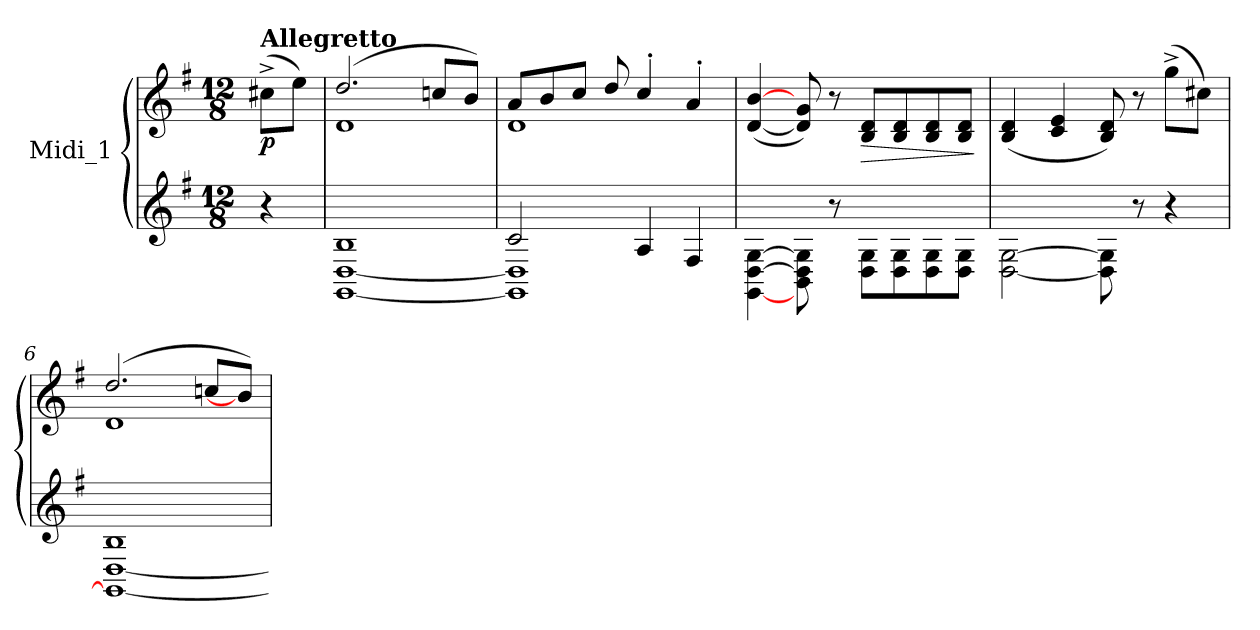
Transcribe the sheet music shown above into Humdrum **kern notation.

**kern	**kern	**dynam
*part1	*part1	*part1
*staff2	*staff1	*staff1/2
*I"Midi_1	*	*
*clefG2	*clefG2	*
*k[f#]	*k[f#]	*
*G:	*G:	*
*M12/8	*M12/8	*
=1	=1	=1
*^	*^	*
!	!	!LO:TX:a:B:t=Allegretto	!	!
!	!	!	!	!LO:DY:b
4r	4ryy	(>8cc#X^\L	4ryy	p
.	.	8ee\J)	.	.
=2	=2	=2	=2	=2
1B	[1GG [1D	(>2.dd/	1d	.
.	.	8ccni/L	.	.
.	.	8b/J)	.	.
=3	=3	=3	=3	=3
2c/	1GG] 1D]	8a/L	1d	.
.	.	8b/	.	.
.	.	8cc/J	.	.
.	.	8dd/	.	.
4A/	.	4cc'/	.	.
4F#/	.	4a'/	.	.
=4	=4	=4	=4	=4
[4GG\ [4D\ [4G\	2ryy	([4d/ [4b/	2ryy	.
8BB\ 8D\] 8G\]	.	8d/] 8g/)	.	.
8r	.	8r	.	.
!	!	!	!	!LO:HP:b
8D\ 8G\L	2ryy	8B/ 8d/L	2ryy	>
8D\ 8G\	.	8B/ 8d/	.	.
8D\ 8G\	.	8B/ 8d/	.	.
8D\ 8G\J	.	8B/ 8d/J	.	.
*v	*v	*	*	*
*	*v	*v	*
.	.	]
=5	=5	=5
*^	*^	*
[2D\ [2G\	2ryy	(4B/ 4d/	2ryy	.
.	.	4c/ 4e/	.	.
8D\] 8G\]	2ryy	8B/ 8d/)	2ryy	.
8r	.	8r	.	.
4r	.	(8gg^\L	.	.
.	.	8cc#X\J)	.	.
=6	=6	=6	=6	=6
1B	1GG_ [1D	(>2.dd/	1d	.
.	.	8ccni/L	.	.
.	.	8b/J])	.	.
*v	*v	*	*	*
*	*v	*v	*
=	=	=
*-	*-	*-
